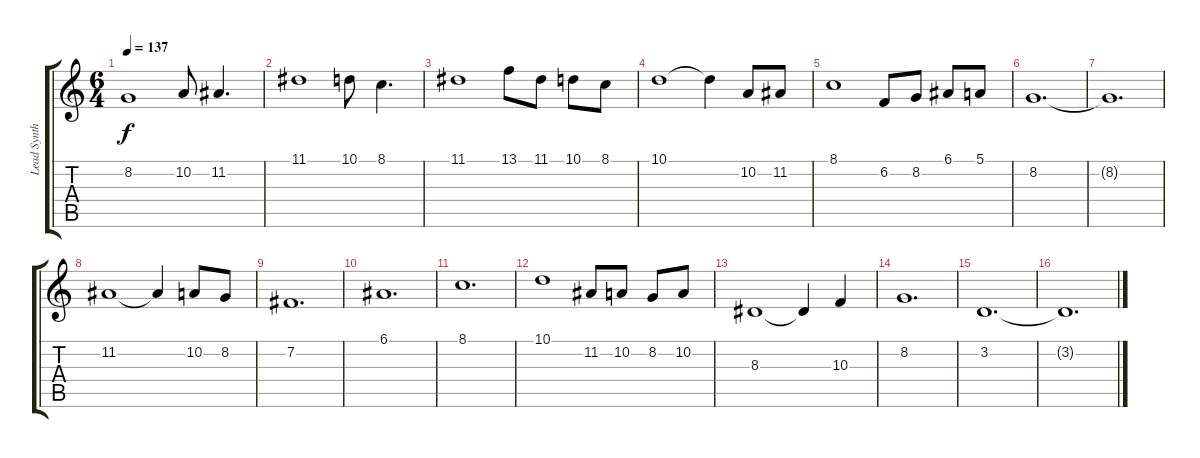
\track ("Lead Synth" "Lead Synth") {instrument drawbarorgan}
\staff {score tabs}
\tuning (E4 B3 G3 D3 A2 E2) {hide}
\ts (6 4)
\tempo 137
\clef g2
\ks c
8.2{t}.1{dy f} 10.2.8 11.2.4{d} |
11.1.1 10.1.8 8.1.4{d} |
11.1.1 13.1.8 11.1.8 10.1.8 8.1.8 |
10.1.1 10.1{t}.4 10.2.8 11.2.8 |
8.1.1 6.2.8 8.2.8 6.1.8 5.1.8 |
8.2.1{d} |
8.2{t}.1{d} |
11.2.1 11.2{t}.4 10.2.8 8.2.8 |
7.2.1{d} |
6.1.1{d} |
8.1.1{d} |
10.1.1 11.2.8 10.2.8 8.2.8 10.2.8 |
8.3.1 8.3{t}.4 10.3.4 |
8.2.1{d} |
3.2.1{d} |
3.2{t}.1{d}
